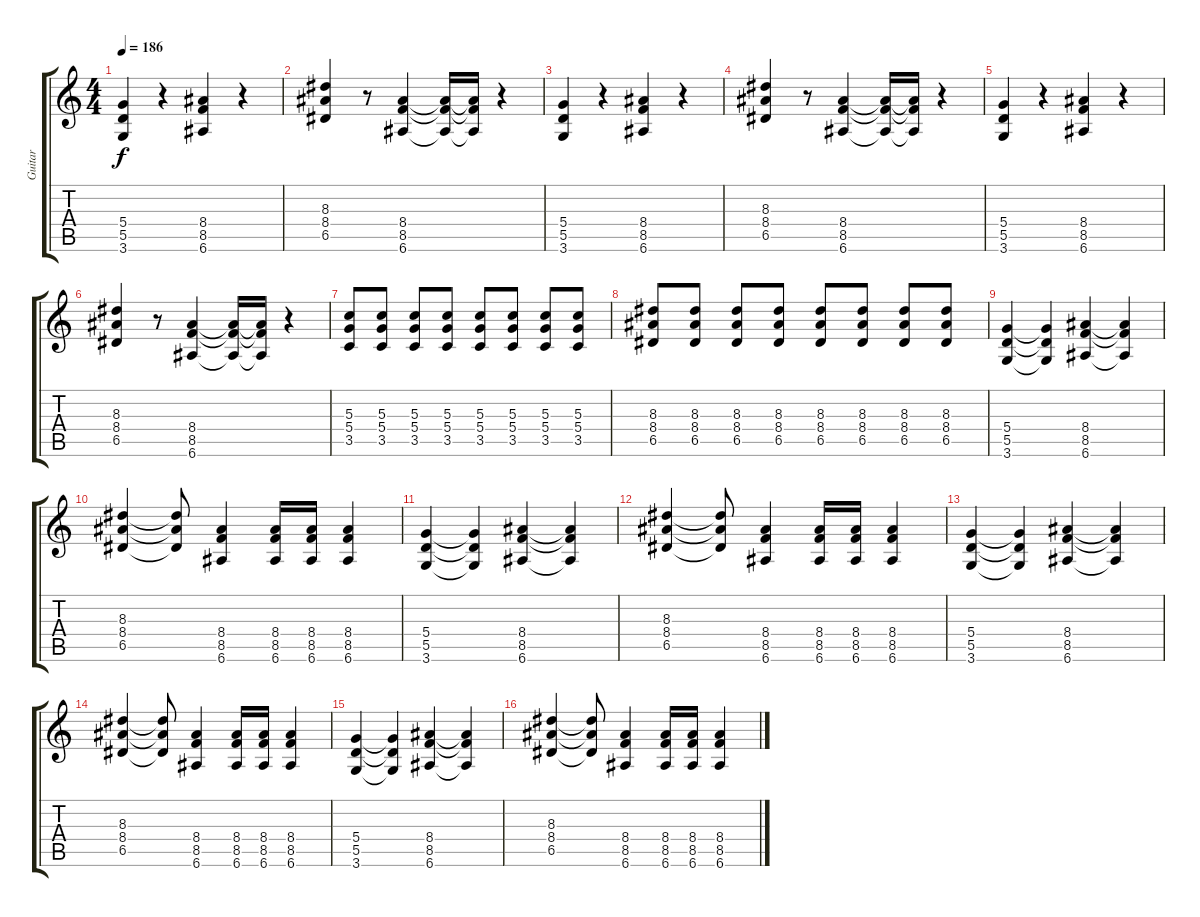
\track ("Guitar" "Guitar") {instrument distortionguitar}
\staff {score tabs}
\tuning (E4 B3 G3 D3 A2 E2) {hide}
\ts (4 4)
\tempo 186
\clef g2
\ks c
(5.4 5.5 3.6).4{dy f} r.4 (8.4 8.5 6.6).4 r.4 |
(8.3 8.4 6.5).4 r.8 (8.4 8.5 6.6).4 (8.4{t} 8.5{t} 6.6{t}).16 (8.4{t} 8.5{t} 6.6{t}).16 r.4 |
(5.4 5.5 3.6).4 r.4 (8.4 8.5 6.6).4 r.4 |
(8.3 8.4 6.5).4 r.8 (8.4 8.5 6.6).4 (8.4{t} 8.5{t} 6.6{t}).16 (8.4{t} 8.5{t} 6.6{t}).16 r.4 |
(5.4 5.5 3.6).4 r.4 (8.4 8.5 6.6).4 r.4 |
(8.3 8.4 6.5).4 r.8 (8.4 8.5 6.6).4 (8.4{t} 8.5{t} 6.6{t}).16 (8.4{t} 8.5{t} 6.6{t}).16 r.4 |
(5.3 5.4 3.5).8 (5.3 5.4 3.5).8 (5.3 5.4 3.5).8 (5.3 5.4 3.5).8 (5.3 5.4 3.5).8 (5.3 5.4 3.5).8 (5.3 5.4 3.5).8 (5.3 5.4 3.5).8 |
(8.3 8.4 6.5).8 (8.3 8.4 6.5).8 (8.3 8.4 6.5).8 (8.3 8.4 6.5).8 (8.3 8.4 6.5).8 (8.3 8.4 6.5).8 (8.3 8.4 6.5).8 (8.3 8.4 6.5).8 |
(5.4 5.5 3.6).4 (5.4{t} 5.5{t} 3.6{t}).4 (8.4 8.5 6.6).4 (8.4{t} 8.5{t} 6.6{t}).4 |
(8.3 8.4 6.5).4 (8.3{t} 8.4{t} 6.5{t}).8 (8.4 8.5 6.6).4 (8.4 8.5 6.6).16 (8.4 8.5 6.6).16 (8.4 8.5 6.6).4 |
(5.4 5.5 3.6).4 (5.4{t} 5.5{t} 3.6{t}).4 (8.4 8.5 6.6).4 (8.4{t} 8.5{t} 6.6{t}).4 |
(8.3 8.4 6.5).4 (8.3{t} 8.4{t} 6.5{t}).8 (8.4 8.5 6.6).4 (8.4 8.5 6.6).16 (8.4 8.5 6.6).16 (8.4 8.5 6.6).4 |
(5.4 5.5 3.6).4 (5.4{t} 5.5{t} 3.6{t}).4 (8.4 8.5 6.6).4 (8.4{t} 8.5{t} 6.6{t}).4 |
(8.3 8.4 6.5).4 (8.3{t} 8.4{t} 6.5{t}).8 (8.4 8.5 6.6).4 (8.4 8.5 6.6).16 (8.4 8.5 6.6).16 (8.4 8.5 6.6).4 |
(5.4 5.5 3.6).4 (5.4{t} 5.5{t} 3.6{t}).4 (8.4 8.5 6.6).4 (8.4{t} 8.5{t} 6.6{t}).4 |
(8.3 8.4 6.5).4 (8.3{t} 8.4{t} 6.5{t}).8 (8.4 8.5 6.6).4 (8.4 8.5 6.6).16 (8.4 8.5 6.6).16 (8.4 8.5 6.6).4
